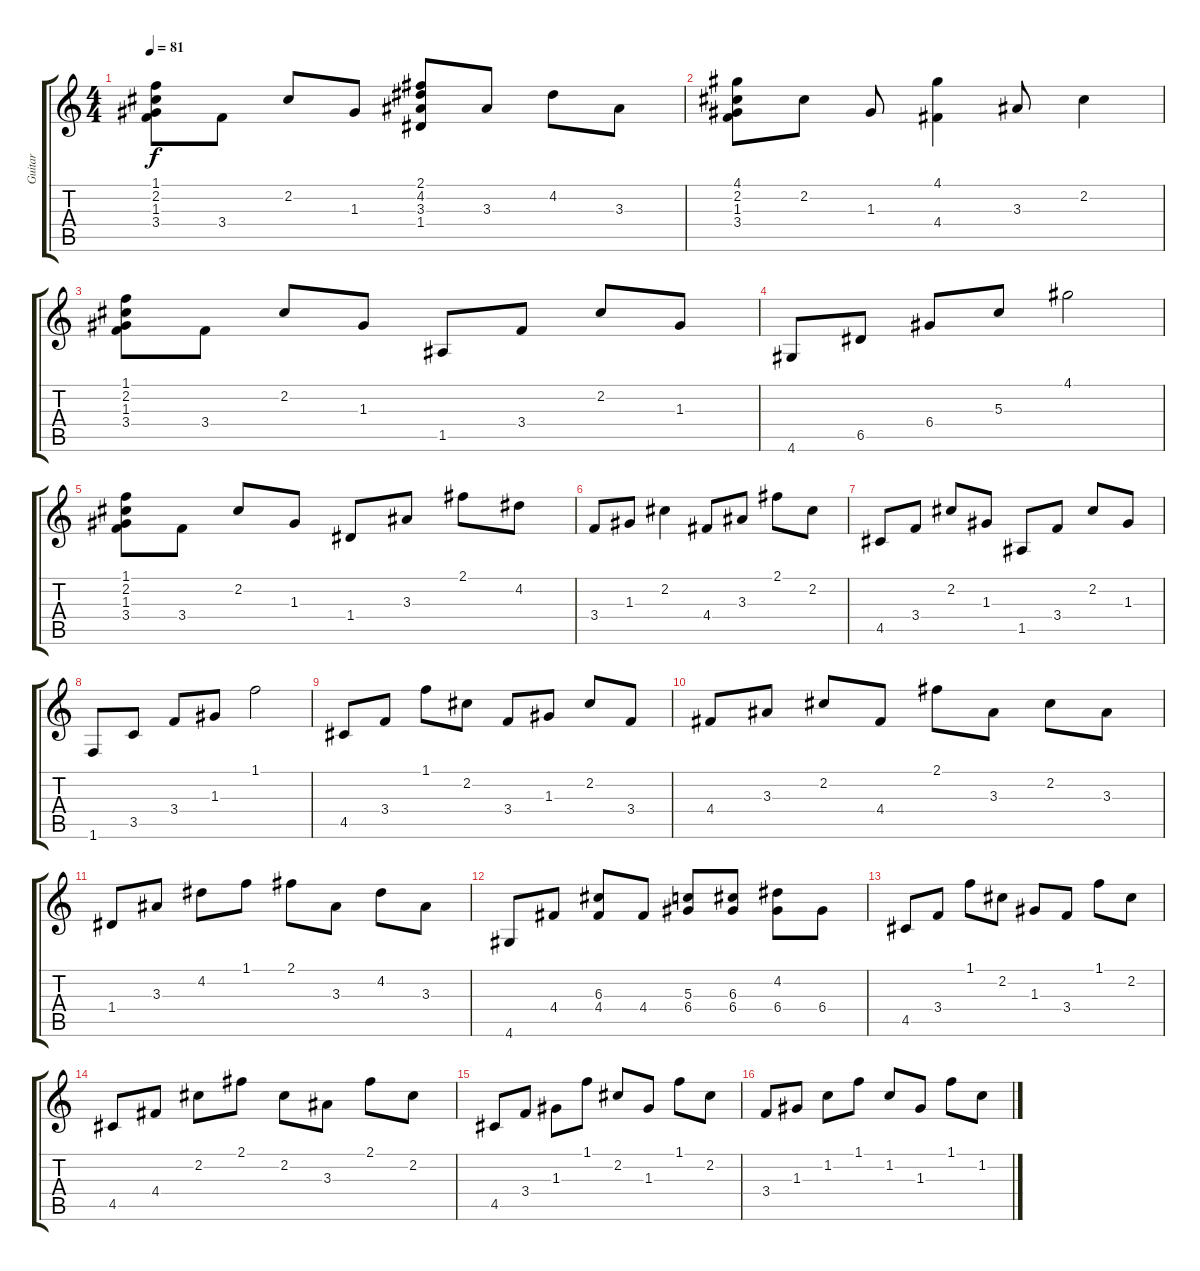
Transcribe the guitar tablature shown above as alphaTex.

\track ("Guitar" "Guitar") {instrument acousticguitarnylon}
\staff {score tabs}
\tuning (E4 B3 G3 D3 A2 E2) {hide}
\ts (4 4)
\tempo 81
\clef g2
\ks c
(1.1 2.2 1.3 3.4).8{dy f instrument acousticguitarnylon} 3.4.8 2.2.8 1.3.8 (2.1 4.2 3.3 1.4).8 3.3.8 4.2.8 3.3.8 |
(4.1 2.2 1.3 3.4).8 2.2.8 1.3.8 (4.1 4.4).4 3.3.8 2.2.4 |
(1.1 2.2 1.3 3.4).8 3.4.8 2.2.8 1.3.8 1.5.8 3.4.8 2.2.8 1.3.8 |
4.6.8 6.5.8 6.4.8 5.3.8 4.1.2 |
(1.1 2.2 1.3 3.4).8 3.4.8 2.2.8 1.3.8 1.4.8 3.3.8 2.1.8 4.2.8 |
3.4.8 1.3.8 2.2.4 4.4.8 3.3.8 2.1.8 2.2.8 |
4.5.8 3.4.8 2.2.8 1.3.8 1.5.8 3.4.8 2.2.8 1.3.8 |
1.6.8 3.5.8 3.4.8 1.3.8 1.1.2 |
4.5.8 3.4.8 1.1.8 2.2.8 3.4.8 1.3.8 2.2.8 3.4.8 |
4.4.8 3.3.8 2.2.8 4.4.8 2.1.8 3.3.8 2.2.8 3.3.8 |
1.4.8 3.3.8 4.2.8 1.1.8 2.1.8 3.3.8 4.2.8 3.3.8 |
4.6.8 4.4.8 (6.3 4.4).8 4.4.8 (5.3 6.4).8 (6.3 6.4).8 (4.2 6.4).8 6.4.8 |
4.5.8 3.4.8 1.1.8 2.2.8 1.3.8 3.4.8 1.1.8 2.2.8 |
4.5.8 4.4.8 2.2.8 2.1.8 2.2.8 3.3.8 2.1.8 2.2.8 |
4.5.8 3.4.8 1.3.8 1.1.8 2.2.8 1.3.8 1.1.8 2.2.8 |
3.4.8 1.3.8 1.2.8 1.1.8 1.2.8 1.3.8 1.1.8 1.2.8
